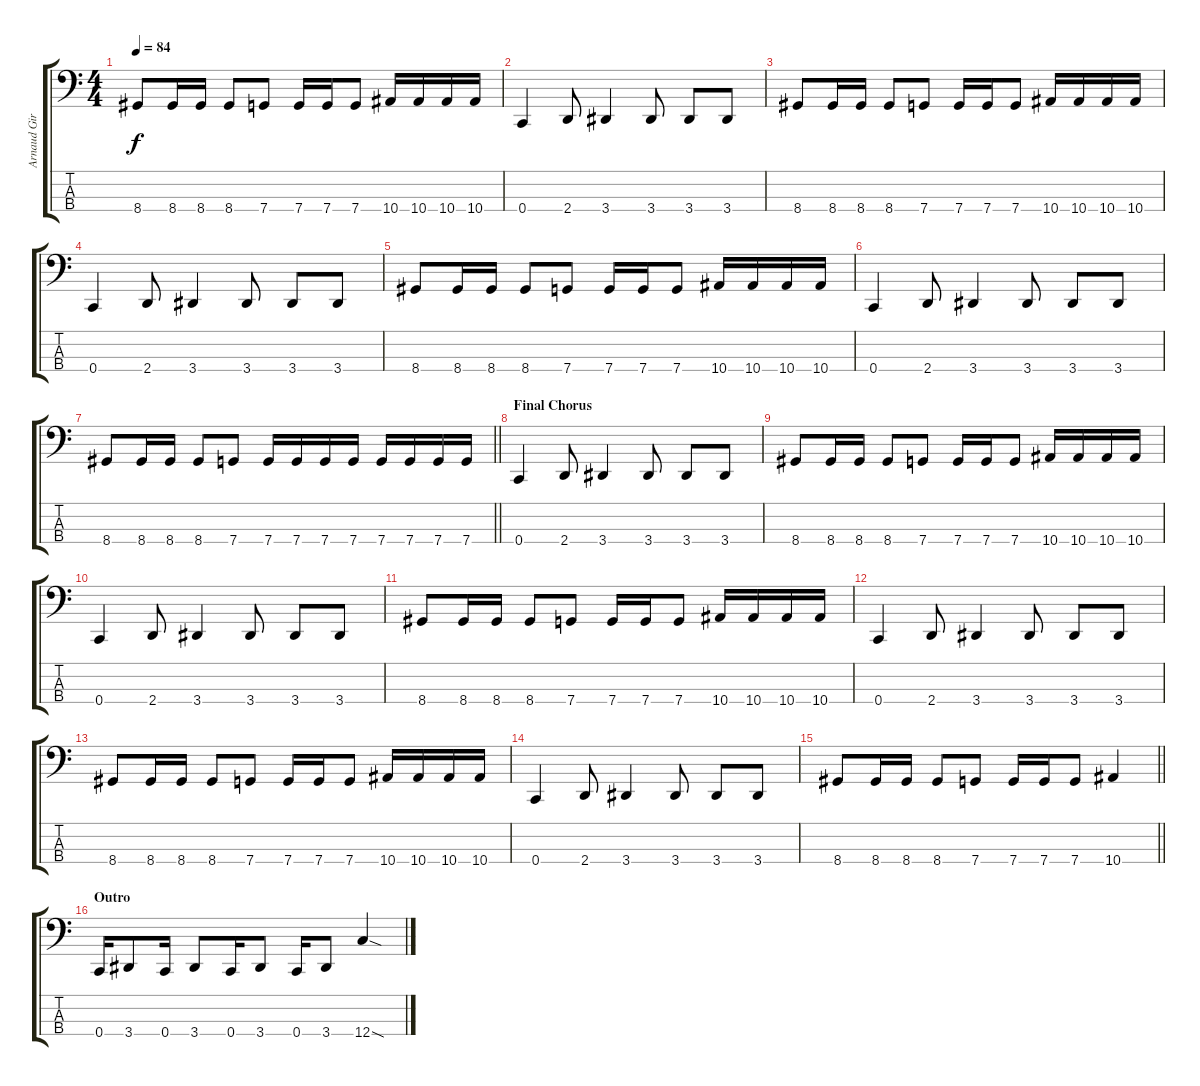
\track ("Arnaud Giroux" "Arnaud Gir") {instrument electricbassfinger}
\staff {score tabs}
\tuning (F2 C2 G1 C1) {hide}
\ts (4 4)
\tempo 84
\clef f4
\ks c
8.4.8{dy f} 8.4.16 8.4.16 8.4.8 7.4.8 7.4.16 7.4.16 7.4.8 10.4.16 10.4.16 10.4.16 10.4.16 |
0.4.4 2.4.8 3.4.4 3.4.8 3.4.8 3.4.8 |
8.4.8 8.4.16 8.4.16 8.4.8 7.4.8 7.4.16 7.4.16 7.4.8 10.4.16 10.4.16 10.4.16 10.4.16 |
0.4.4 2.4.8 3.4.4 3.4.8 3.4.8 3.4.8 |
8.4.8 8.4.16 8.4.16 8.4.8 7.4.8 7.4.16 7.4.16 7.4.8 10.4.16 10.4.16 10.4.16 10.4.16 |
0.4.4 2.4.8 3.4.4 3.4.8 3.4.8 3.4.8 |
\barLineRight lightlight
8.4.8 8.4.16 8.4.16 8.4.8 7.4.8 7.4.16 7.4.16 7.4.16 7.4.16 7.4.16 7.4.16 7.4.16 7.4.16 |
\section ("" "Final Chorus")
0.4.4 2.4.8 3.4.4 3.4.8 3.4.8 3.4.8 |
8.4.8 8.4.16 8.4.16 8.4.8 7.4.8 7.4.16 7.4.16 7.4.8 10.4.16 10.4.16 10.4.16 10.4.16 |
0.4.4 2.4.8 3.4.4 3.4.8 3.4.8 3.4.8 |
8.4.8 8.4.16 8.4.16 8.4.8 7.4.8 7.4.16 7.4.16 7.4.8 10.4.16 10.4.16 10.4.16 10.4.16 |
0.4.4 2.4.8 3.4.4 3.4.8 3.4.8 3.4.8 |
8.4.8 8.4.16 8.4.16 8.4.8 7.4.8 7.4.16 7.4.16 7.4.8 10.4.16 10.4.16 10.4.16 10.4.16 |
0.4.4 2.4.8 3.4.4 3.4.8 3.4.8 3.4.8 |
\barLineRight lightlight
8.4.8 8.4.16 8.4.16 8.4.8 7.4.8 7.4.16 7.4.16 7.4.8 10.4.4 |
\section ("" "Outro")
0.4.16 3.4.8 0.4.16 3.4.8 0.4.16 3.4.8 0.4.16 3.4.8 12.4{sod}.4
